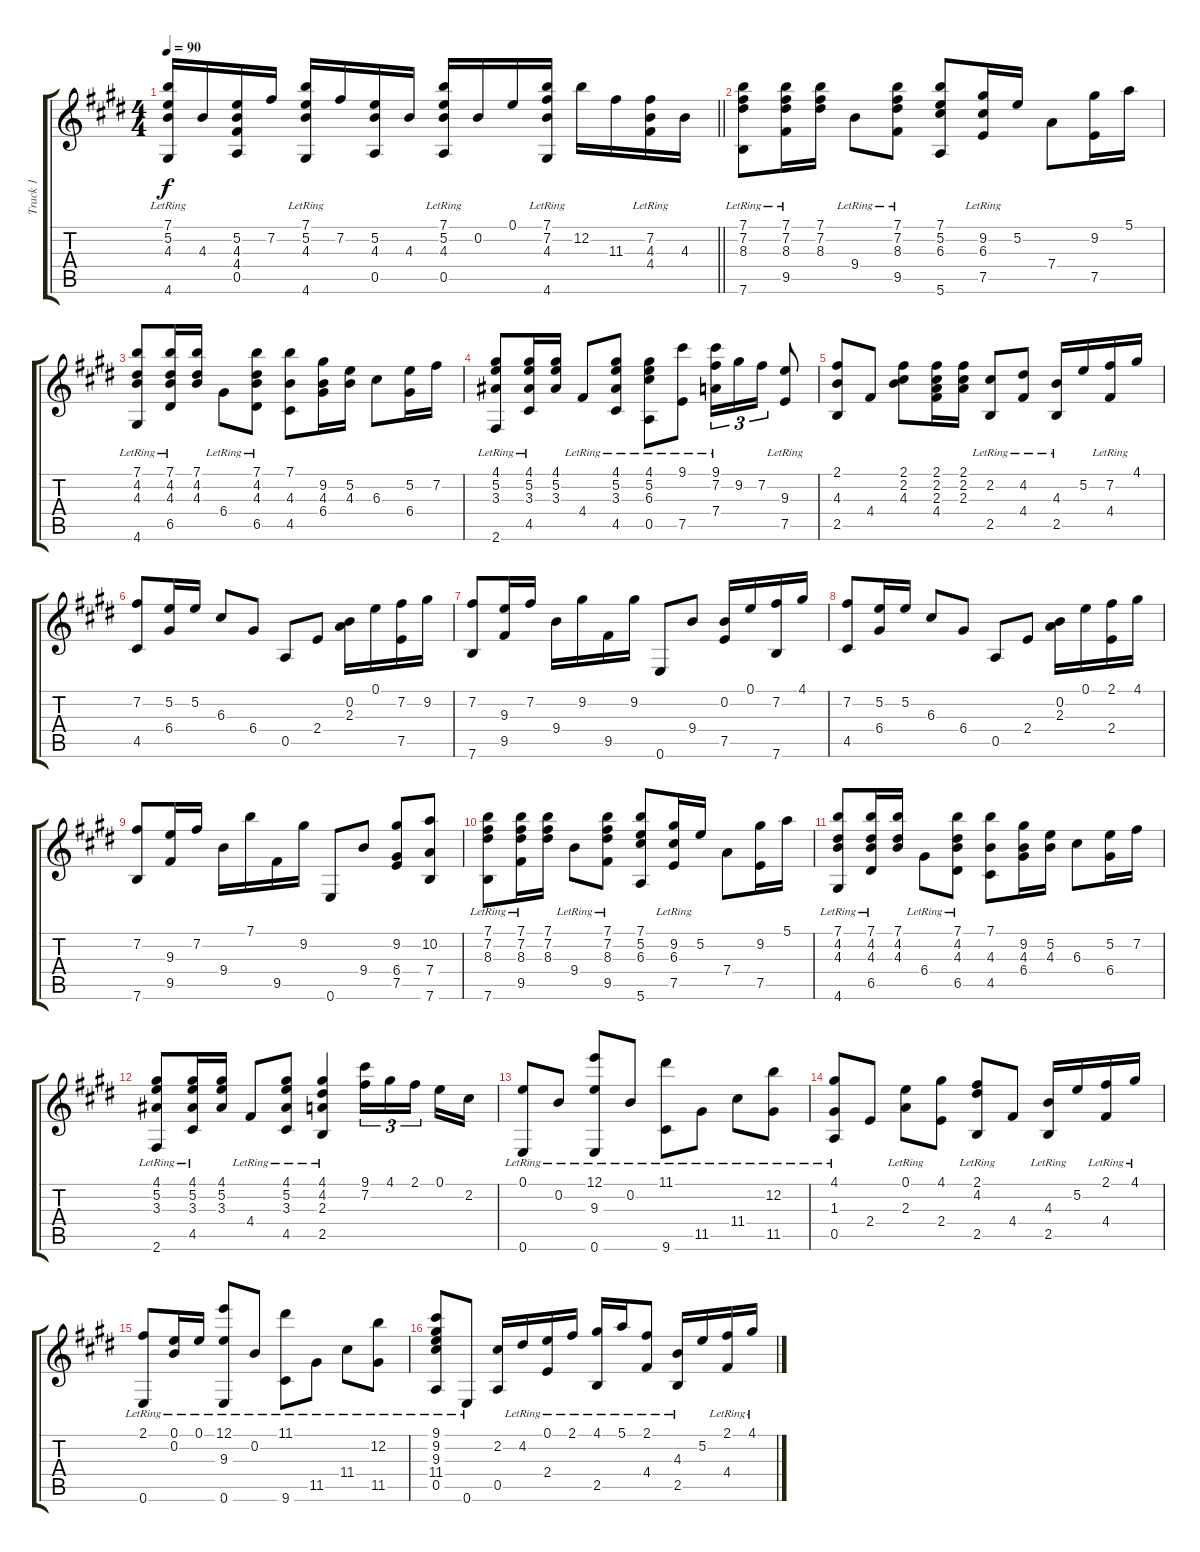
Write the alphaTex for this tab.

\track ("Track 1" "Track 1") {instrument acousticguitarsteel}
\staff {score tabs}
\tuning (E4 B3 G3 D3 A2 E2) {hide}
\ts (4 4)
\tempo 90
\clef g2
\barLineRight lightlight
\ks e
(7.1{lr} 5.2{lr} 4.3{lr} 4.6{lr}).16{dy f} 4.3.16 (5.2 4.3 4.4 0.5).16 7.2.16 (7.1{lr} 5.2{lr} 4.3{lr} 4.6{lr}).16 7.2.16 (5.2 4.3 0.5).16 4.3.16 (7.1{lr} 5.2{lr} 4.3{lr} 0.5{lr}).16 0.2.16 0.1.16 (7.1{lr} 7.2{lr} 4.3{lr} 4.6{lr}).16 12.2.16 11.3.16 (7.2{lr} 4.3{lr} 4.4{lr}).16 4.3.16 |
(7.1{lr} 7.2{lr} 8.3{lr} 7.6{lr}).8 (7.1{lr} 7.2{lr} 8.3{lr} 9.5{lr}).16 (7.1 7.2 8.3).16 9.4{lr}.8 (7.1 7.2 8.3 9.5{lr}).8 (7.1 5.2 6.3 5.6).8 (9.2 6.3 7.5{lr}).16 5.2.16 7.4.8 (9.2 7.5).16 5.1.16 |
(7.1 4.2 4.3 4.6{lr}).8 (7.1 4.2 4.3 6.5{lr}).16 (7.1 4.2 4.3).16 6.4{lr}.8 (7.1 4.2 4.3 6.5{lr}).8 (7.1 4.3 4.5).8 (9.2 4.3 6.4).16 (5.2 4.3).16 6.3.8 (5.2 6.4).16 7.2.16 |
(4.1 5.2 3.3 2.6{lr}).8 (4.1 5.2 3.3 4.5{lr}).16 (4.1 5.2 3.3).16 4.4{lr}.8 (4.1 5.2 3.3 4.5{lr}).8 (4.1 5.2 6.3 0.5{lr}).8 (9.1 7.5{lr}).8 (9.1 7.2 7.4{lr}).16{tu (3 2)} 9.2.16{tu (3 2)} 7.2.16{tu (3 2)} (9.3 7.5{lr}).8 |
(2.1 4.3 2.5).8 4.4.8 (2.1 2.2 4.3).8 (2.1 2.2 2.3 4.4).16 (2.1 2.2 2.3).16 (2.2{lr} 2.5{lr}).8 (4.2 4.4{lr}).8 (4.3 2.5{lr}).16 5.2.16 (7.2 4.4{lr}).16 4.1.16 |
(7.2 4.5).8 (5.2 6.4).16 5.2.16 6.3.8 6.4.8 0.5.8 2.4.8 (0.2 2.3).16 0.1.16 (7.2 7.5).16 9.2.16 |
(7.2 7.6).8 (9.3 9.5).16 7.2.16 9.4.16 9.2.16 9.5.16 9.2.16 0.6.8 9.4.8 (0.2 7.5).16 0.1.16 (7.2 7.6).16 4.1.16 |
(7.2 4.5).8 (5.2 6.4).16 5.2.16 6.3.8 6.4.8 0.5.8 2.4.8 (0.2 2.3).16 0.1.16 (2.1 2.4).16 4.1.16 |
(7.2 7.6).8 (9.3 9.5).16 7.2.16 9.4.16 7.1.16 9.5.16 9.2.16 0.6.8 9.4.8 (9.2 6.4 7.5).8 (10.2 7.4 7.6).8 |
(7.1{lr} 7.2{lr} 8.3{lr} 7.6{lr}).8 (7.1{lr} 7.2{lr} 8.3{lr} 9.5{lr}).16 (7.1 7.2 8.3).16 9.4{lr}.8 (7.1 7.2 8.3 9.5{lr}).8 (7.1 5.2 6.3 5.6).8 (9.2 6.3 7.5{lr}).16 5.2.16 7.4.8 (9.2 7.5).16 5.1.16 |
(7.1 4.2 4.3 4.6{lr}).8 (7.1 4.2 4.3 6.5{lr}).16 (7.1 4.2 4.3).16 6.4{lr}.8 (7.1 4.2 4.3 6.5{lr}).8 (7.1 4.3 4.5).8 (9.2 4.3 6.4).16 (5.2 4.3).16 6.3.8 (5.2 6.4).16 7.2.16 |
(4.1 5.2 3.3 2.6{lr}).8 (4.1 5.2 3.3 4.5{lr}).16 (4.1 5.2 3.3).16 4.4{lr}.8 (4.1 5.2 3.3 4.5{lr}).8 (4.1 4.2 2.3 2.5{lr}).4 (9.1 7.2).16{tu (3 2)} 4.1.16{tu (3 2)} 2.1.16{tu (3 2) beam splitsecondary} 0.1.16 2.2.16 |
(0.1{lr} 0.6).8 0.2{lr}.8 (12.1{lr} 9.3{lr} 0.6{lr}).8 0.2{lr}.8 (11.1{lr} 9.6{lr}).8 11.5{lr}.8 11.4{lr}.8 (12.2{lr} 11.5{lr}).8 |
(4.1 1.3 0.5{lr}).8 2.4.8 (0.1{lr} 2.3).8 (4.1 2.4).8 (2.1{lr} 4.2{lr} 2.5{lr}).8 4.4.8 (4.3{lr} 2.5{lr}).16 5.2.16 (2.1{lr} 4.4{lr}).16 4.1{lr}.16 |
(2.1{lr} 0.6{lr}).8 (0.1{lr} 0.2{lr}).16 0.1{lr}.16 (12.1{lr} 9.3{lr} 0.6{lr}).8 0.2{lr}.8 (11.1{lr} 9.6{lr}).8 11.5{lr}.8 11.4{lr}.8 (12.2{lr} 11.5{lr}).8 |
(9.1{lr} 9.2{lr} 9.3{lr} 11.4{lr} 0.5{lr}).8 0.6{lr}.8 (2.2 0.5).16 4.2{lr}.16 (0.1{lr} 2.4{lr}).16 2.1{lr}.16 (4.1{lr} 2.5{lr}).16 5.1{lr}.16 (2.1{lr} 4.4{lr}).8 (4.3{lr} 2.5{lr}).16 5.2.16 (2.1{lr} 4.4{lr}).16 4.1{lr}.16
